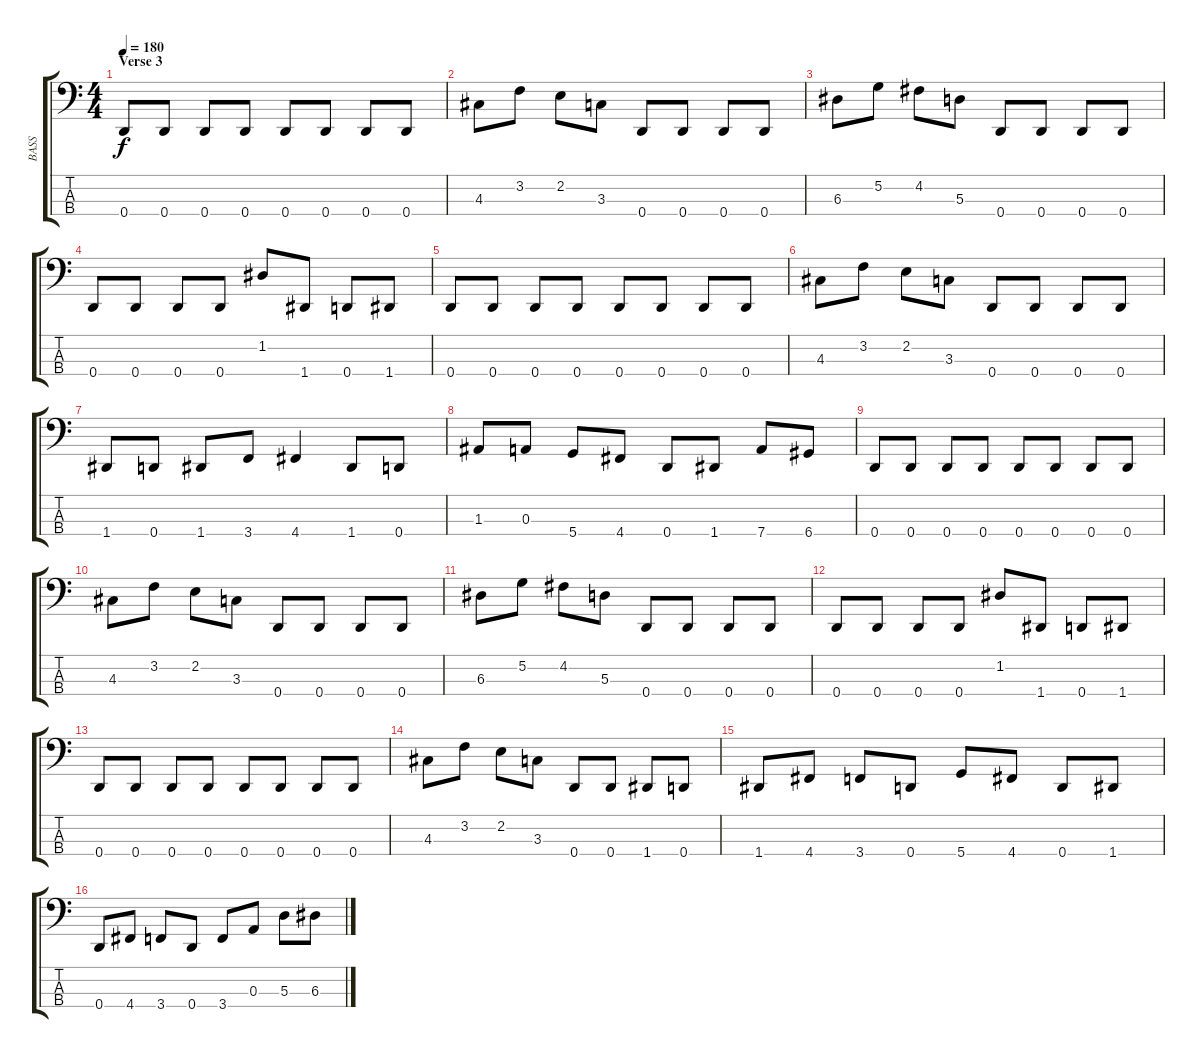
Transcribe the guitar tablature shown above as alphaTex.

\track ("BASS" "BASS") {instrument slapbass2}
\staff {score tabs}
\tuning (G2 D2 A1 D1) {hide}
\ts (4 4)
\section ("" "Verse 3")
\tempo 180
\clef f4
\ks c
0.4.8{dy f} 0.4.8 0.4.8 0.4.8 0.4.8 0.4.8 0.4.8 0.4.8 |
4.3.8 3.2.8 2.2.8 3.3.8 0.4.8 0.4.8 0.4.8 0.4.8 |
6.3.8 5.2.8 4.2.8 5.3.8 0.4.8 0.4.8 0.4.8 0.4.8 |
0.4.8 0.4.8 0.4.8 0.4.8 1.2.8 1.4.8 0.4.8 1.4.8 |
0.4.8 0.4.8 0.4.8 0.4.8 0.4.8 0.4.8 0.4.8 0.4.8 |
4.3.8 3.2.8 2.2.8 3.3.8 0.4.8 0.4.8 0.4.8 0.4.8 |
1.4.8 0.4.8 1.4.8 3.4.8 4.4.4 1.4.8 0.4.8 |
1.3.8 0.3.8 5.4.8 4.4.8 0.4.8 1.4.8 7.4.8 6.4.8 |
0.4.8 0.4.8 0.4.8 0.4.8 0.4.8 0.4.8 0.4.8 0.4.8 |
4.3.8 3.2.8 2.2.8 3.3.8 0.4.8 0.4.8 0.4.8 0.4.8 |
6.3.8 5.2.8 4.2.8 5.3.8 0.4.8 0.4.8 0.4.8 0.4.8 |
0.4.8 0.4.8 0.4.8 0.4.8 1.2.8 1.4.8 0.4.8 1.4.8 |
0.4.8 0.4.8 0.4.8 0.4.8 0.4.8 0.4.8 0.4.8 0.4.8 |
4.3.8 3.2.8 2.2.8 3.3.8 0.4.8 0.4.8 1.4.8 0.4.8 |
1.4.8 4.4.8 3.4.8 0.4.8 5.4.8 4.4.8 0.4.8 1.4.8 |
0.4.8 4.4.8 3.4.8 0.4.8 3.4.8 0.3.8 5.3.8 6.3.8
